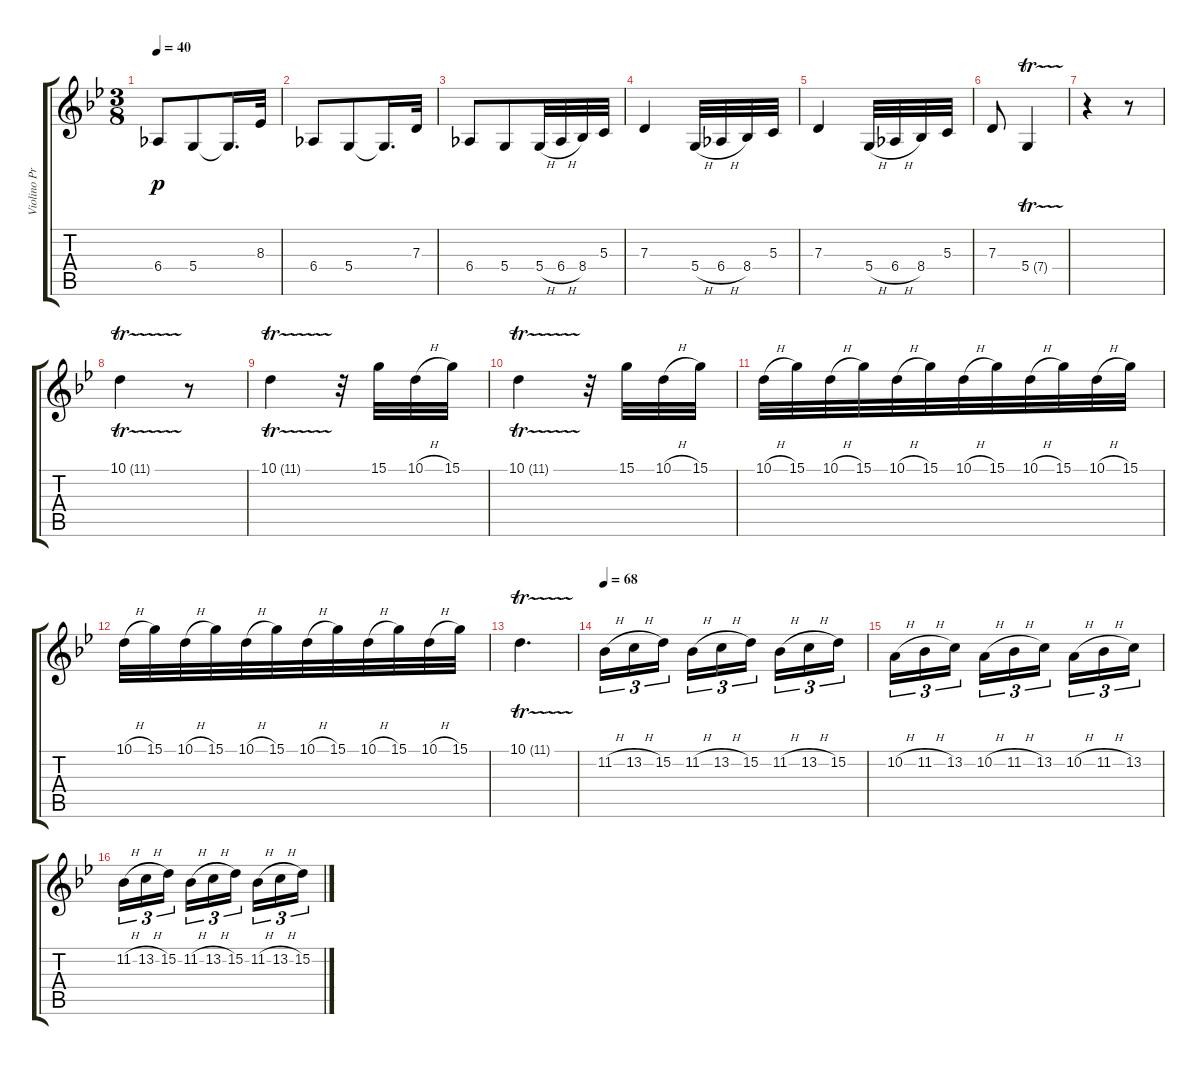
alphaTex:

\track ("Violino Principale" "Violino Pr") {instrument violin}
\staff {score tabs}
\tuning (E4 B3 G3 D3 A2 E2) {hide}
\ts (3 8)
\tempo 40
\clef g2
\ks bb
6.4.8{dy p} 5.4.8 5.4{t}.16{d} 8.3.32 |
6.4.8 5.4.8 5.4{t}.16{d} 7.3.32 |
6.4.8 5.4.8 5.4{h}.32 6.4{h}.32 8.4.32 5.3.32 |
7.3.4 5.4{h}.32 6.4{h}.32 8.4.32 5.3.32 |
7.3.4 5.4{h}.32 6.4{h}.32 8.4.32 5.3.32 |
7.3.8 5.4{tr (7 32)}.4 |
r.4 r.8 |
10.1{tr (11 32)}.4 r.8 |
10.1{tr (11 32)}.4 r.32 15.1.32 10.1{h}.32 15.1.32 |
10.1{tr (11 32)}.4 r.32 15.1.32 10.1{h}.32 15.1.32 |
10.1{h}.32 15.1.32 10.1{h}.32 15.1.32 10.1{h}.32 15.1.32 10.1{h}.32 15.1.32 10.1{h}.32 15.1.32 10.1{h}.32 15.1.32 |
10.1{h}.32 15.1.32 10.1{h}.32 15.1.32 10.1{h}.32 15.1.32 10.1{h}.32 15.1.32 10.1{h}.32 15.1.32 10.1{h}.32 15.1.32 |
10.1{tr (11 32)}.4{d} |
\tempo 68
11.2{h}.16{tu (3 2)} 13.2{h}.16{tu (3 2)} 15.2.16{tu (3 2)} 11.2{h}.16{tu (3 2)} 13.2{h}.16{tu (3 2)} 15.2.16{tu (3 2)} 11.2{h}.16{tu (3 2)} 13.2{h}.16{tu (3 2)} 15.2.16{tu (3 2)} |
10.2{h}.16{tu (3 2)} 11.2{h}.16{tu (3 2)} 13.2.16{tu (3 2)} 10.2{h}.16{tu (3 2)} 11.2{h}.16{tu (3 2)} 13.2.16{tu (3 2)} 10.2{h}.16{tu (3 2)} 11.2{h}.16{tu (3 2)} 13.2.16{tu (3 2)} |
11.2{h}.16{tu (3 2)} 13.2{h}.16{tu (3 2)} 15.2.16{tu (3 2)} 11.2{h}.16{tu (3 2)} 13.2{h}.16{tu (3 2)} 15.2.16{tu (3 2)} 11.2{h}.16{tu (3 2)} 13.2{h}.16{tu (3 2)} 15.2.16{tu (3 2)}
